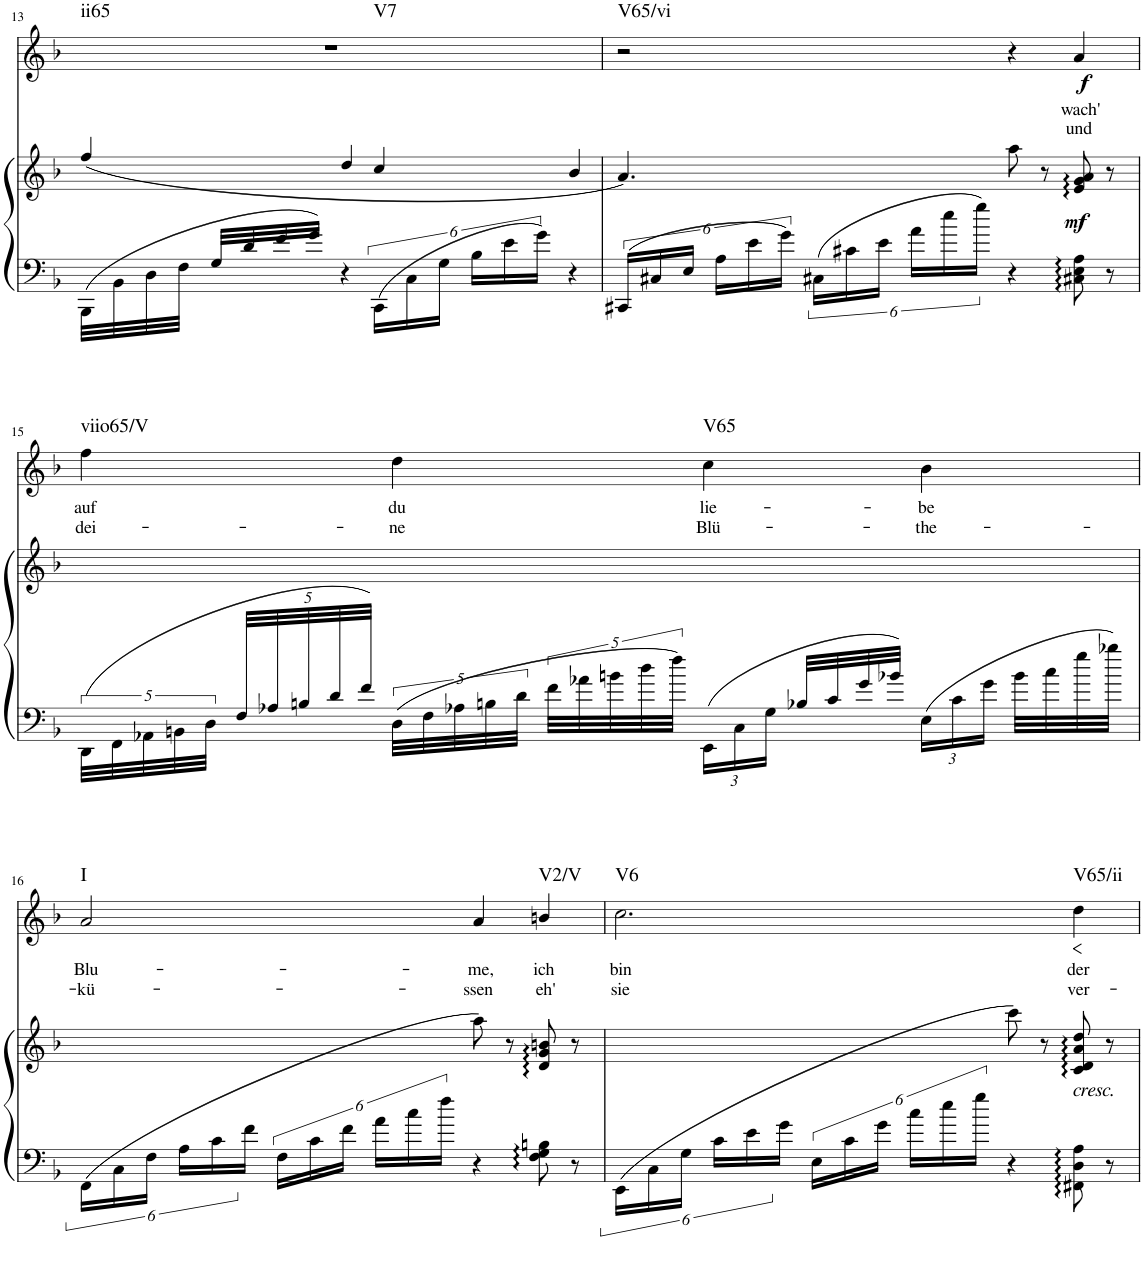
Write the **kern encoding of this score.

**kern	**kern	**dynam	**kern	**text	**text	**dynam	**harte
*part2	*part2	*part2	*part1	*part1	*part1	*part1	*part1
*staff3	*staff2	*staff2/3	*staff1	*staff1	*staff1	*staff1	*
*I"Piano	*	*	*I"Voice	*	*	*	*
*I'Pno	*	*	*	*	*	*	*
!!LO:PB:g=z
*clefF4	*clefG2	*	*clefG2	*	*	*	*
*k[b-]	*k[b-]	*	*k[b-]	*	*	*	*
*M4/4	*M4/4	*	*M4/4	*	*	*	*
*met(c)	*met(c)	*	*met(c)	*	*	*	*
=13	=13	=13	=13	=13	=13	=13	=13
!	!	!	!	!	!	!	!LO:H:n=1:kt=ii65
!	!	!	!	!	!	!	!LO:H:n=2:kt=V7
32BBB-\LLL	(4ff/	.	1r	.	.	.	N N
32BB-\	.	.	.	.	.	.	.
32D\	.	.	.	.	.	.	.
32F\JJJ	.	.	.	.	.	.	.
32G/LLL	.	.	.	.	.	.	.
32d/	.	.	.	.	.	.	.
32f/	.	.	.	.	.	.	.
32g/JJJ	.	.	.	.	.	.	.
4r	4dd/	.	.	.	.	.	.
24CC\LL	4cc/	.	.	.	.	.	.
24C\	.	.	.	.	.	.	.
24G\JJ	.	.	.	.	.	.	.
24B-\LL	.	.	.	.	.	.	.
24e\	.	.	.	.	.	.	.
24g\JJ	.	.	.	.	.	.	.
4r	4b-/	.	.	.	.	.	.
=14	=14	=14	=14	=14	=14	=14	=14
!	!	!	!	!	!	!	!LO:H:kt=V65/vi
24CC#X/LL	4.a/)	.	2r	.	.	.	N
24C#X/	.	.	.	.	.	.	.
24E/JJ	.	.	.	.	.	.	.
24A\LL	.	.	.	.	.	.	.
24e\	.	.	.	.	.	.	.
24g\JJ	.	.	.	.	.	.	.
24C#X\LL	.	.	.	.	.	.	.
24c#X\	.	.	.	.	.	.	.
24e\JJ	.	.	.	.	.	.	.
24a\LL	8ryy	.	.	.	.	.	.
24ee\	.	.	.	.	.	.	.
24gg\JJ	.	.	.	.	.	.	.
4r	8aa\	.	4r	.	.	.	.
.	8r	.	.	.	.	.	.
!	!	!LO:DY:b	!	!LO:LY:b	!LO:LY:b	!LO:DY:b	!
8C#X\ 8E\ 8A\	8e/ 8g/ 8a/	mf	4a/	wach'	und	f	.
8r	8r	.	.	.	.	.	.
!!LO:LB:g=z
=15	=15	=15	=15	=15	=15	=15	=15
!	!	!	!	!LO:LY:b	!LO:LY:b	!	!LO:H:kt=viio65/V
40DD\LLL	1ryy	.	4ff\	auf	dei-	.	N
40FF\	.	.	.	.	.	.	.
40AA-X\	.	.	.	.	.	.	.
40BBn\	.	.	.	.	.	.	.
40D\JJJ	.	.	.	.	.	.	.
*Xbrackettup	*	*	*	*	*	*	*
40F/LLL	.	.	.	.	.	.	.
40A-X/	.	.	.	.	.	.	.
40Bn/	.	.	.	.	.	.	.
40d/	.	.	.	.	.	.	.
40f/JJJ	.	.	.	.	.	.	.
*brackettup	*	*	*	*	*	*	*
!	!	!	!	!LO:LY:b	!LO:LY:b	!	!
40D\LLL	.	.	4dd\	du	-ne	.	.
40F\	.	.	.	.	.	.	.
40A-X\	.	.	.	.	.	.	.
40Bn\	.	.	.	.	.	.	.
40d\JJJ	.	.	.	.	.	.	.
40f\LLL	.	.	.	.	.	.	.
40a-X\	.	.	.	.	.	.	.
40bn\	.	.	.	.	.	.	.
40dd\	.	.	.	.	.	.	.
40ff\JJJ	.	.	.	.	.	.	.
*Xbrackettup	*	*	*	*	*	*	*
!	!	!	!	!LO:LY:b	!LO:LY:b	!	!LO:H:kt=V65
24EE\LL	.	.	4cc\	lie-	Blü-	.	N
24C\	.	.	.	.	.	.	.
24G\JJ	.	.	.	.	.	.	.
32B-X/LLL	.	.	.	.	.	.	.
32c/	.	.	.	.	.	.	.
32g/	.	.	.	.	.	.	.
32b-X/JJJ	.	.	.	.	.	.	.
!	!	!	!	!LO:LY:b	!LO:LY:b	!	!
24E\LL	.	.	4b-\	-be	-the-	.	.
24c\	.	.	.	.	.	.	.
24g\JJ	.	.	.	.	.	.	.
32b-\LLL	.	.	.	.	.	.	.
32cc\	.	.	.	.	.	.	.
32gg\	.	.	.	.	.	.	.
32bb-X\JJJ	.	.	.	.	.	.	.
!!LO:LB:g=z
=16	=16	=16	=16	=16	=16	=16	=16
*brackettup	*	*	*	*	*	*	*
!	!	!	!	!LO:LY:b	!LO:LY:b	!	!LO:H:kt=I
(24FF\LL	2ryy	.	2a/	Blu-	-kü-	.	N
24C\	.	.	.	.	.	.	.
24F\JJ	.	.	.	.	.	.	.
24A\LL	.	.	.	.	.	.	.
24c\	.	.	.	.	.	.	.
24f\JJ	.	.	.	.	.	.	.
24F\LL	.	.	.	.	.	.	.
24c\	.	.	.	.	.	.	.
24f\JJ	.	.	.	.	.	.	.
24a\LL	.	.	.	.	.	.	.
24cc\	.	.	.	.	.	.	.
24ff\JJ	.	.	.	.	.	.	.
!	!	!	!	!LO:LY:b	!LO:LY:b	!	!
4r	(8aa\	.	4a/	-me,	-ssen	.	.
.	8r	.	.	.	.	.	.
!	!	!	!	!LO:LY:b	!LO:LY:b	!	!LO:H:kt=V2/V
8F\ 8G\ 8Bn\	8d/ 8g/ 8bn/	.	4bn/	ich	eh'	.	N
8r	8r	.	.	.	.	.	.
=17	=17	=17	=17	=17	=17	=17	=17
!	!	!	!	!LO:LY:b	!LO:LY:b	!	!LO:H:kt=V6
24EE\LL	2ryy	.	2.cc\	bin	sie	.	N
24C\	.	.	.	.	.	.	.
24G\JJ	.	.	.	.	.	.	.
24c\LL	.	.	.	.	.	.	.
24e\	.	.	.	.	.	.	.
24g\JJ	.	.	.	.	.	.	.
24E\LL	.	.	.	.	.	.	.
24c\	.	.	.	.	.	.	.
24g\JJ	.	.	.	.	.	.	.
24cc\LL	.	.	.	.	.	.	.
24ee\	.	.	.	.	.	.	.
24gg\JJ	.	.	.	.	.	.	.
4r	8ccc\)	.	.	.	.	.	.
.	8r	.	.	.	.	.	.
!	!LO:TX:b:i:t=cresc.	!	!	!	!	!	!
!	!	!	!	!LO:LY:b	!LO:LY:b	!	!LO:H:kt=V65/ii
8FF#X\ 8D\ 8A\	8c/ 8d/ 8a/ 8dd/	.	4dd\	der	ver-	.	N
8r	8r	.	.	.	.	.	.
=	=	=	=	=	=	=	=
*-	*-	*-	*-	*-	*-	*-	*-
